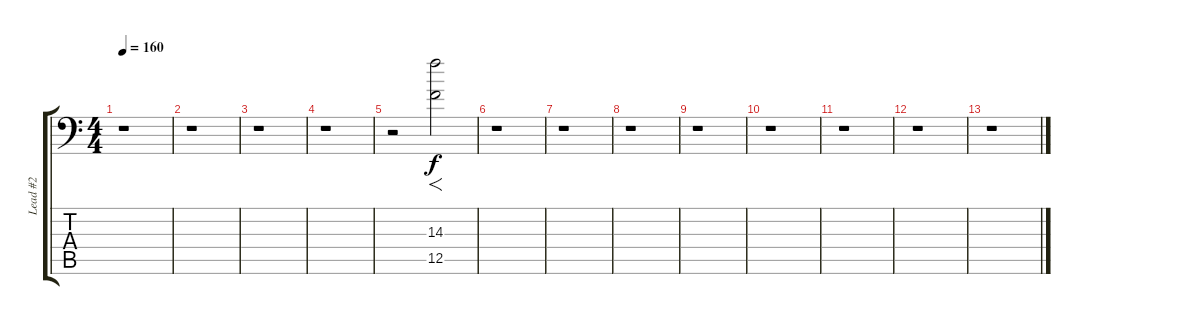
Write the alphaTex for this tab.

\track ("Lead #2" "Lead #2") {instrument distortionguitar}
\staff {score tabs}
\tuning (C4 G3 Eb3 Bb2 F2 Bb1) {hide}
\ts (4 4)
\tempo 160
\clef f4
\ks c
r.1{dy f} |
r.1 |
r.1 |
r.1 |
r.2 (14.3 12.5).2{f} |
r.1 |
r.1 |
r.1 |
r.1 |
r.1 |
r.1 |
r.1 |
r.1
